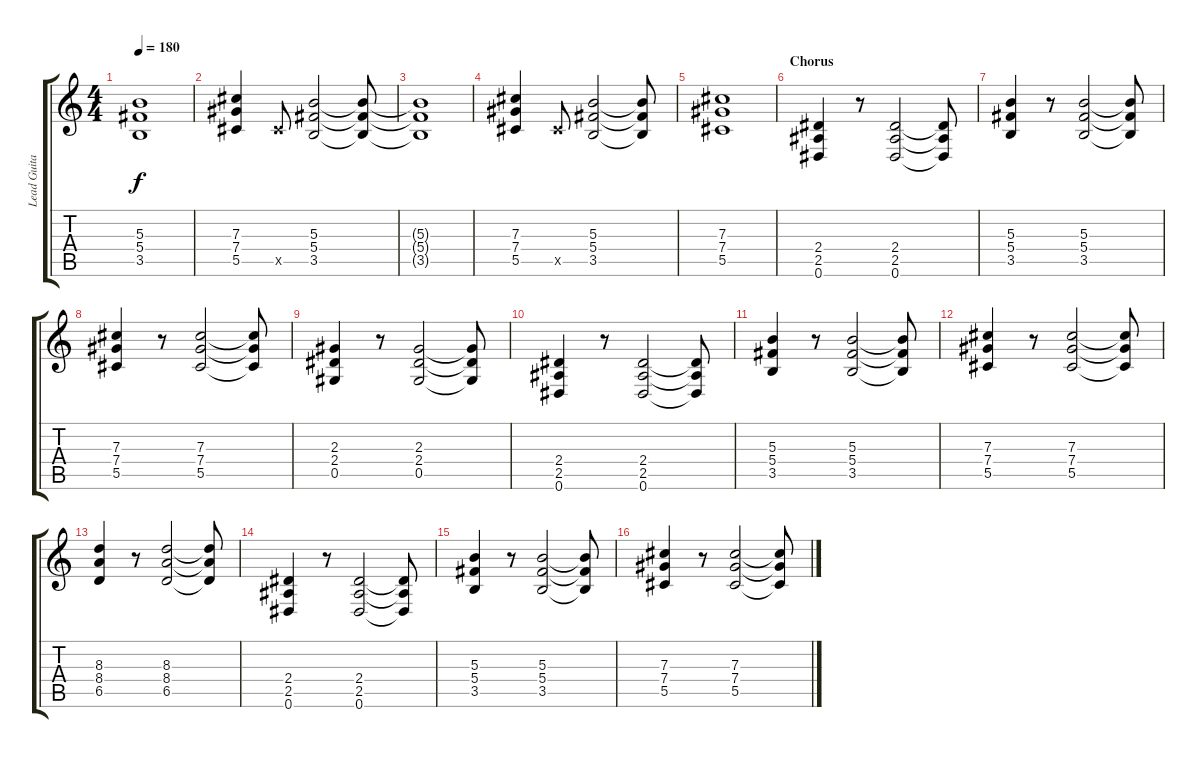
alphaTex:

\track ("Lead Guitar (Martin Sweet)" "Lead Guita") {instrument distortionguitar}
\staff {score tabs}
\tuning (Eb4 Bb3 Gb3 Db3 Ab2 Eb2) {hide}
\ts (4 4)
\tempo 180
\clef g2
\ks c
(5.3{t} 5.4{t} 3.5{t}).1{dy f} |
(7.3 7.4 5.5).4 5.5{x}.8 (5.3 5.4 3.5).2 (5.3{t} 5.4{t} 3.5{t}).8 |
(5.3{t} 5.4{t} 3.5{t}).1 |
(7.3 7.4 5.5).4 5.5{x}.8 (5.3 5.4 3.5).2 (5.3{t} 5.4{t} 3.5{t}).8 |
(7.3 7.4 5.5).1 |
\section ("" "Chorus")
(2.4 2.5 0.6).4 r.8 (2.4 2.5 0.6).2 (2.4{t} 2.5{t} 0.6{t}).8 |
(5.3 5.4 3.5).4 r.8 (5.3 5.4 3.5).2 (5.3{t} 5.4{t} 3.5{t}).8 |
(7.3 7.4 5.5).4 r.8 (7.3 7.4 5.5).2 (7.3{t} 7.4{t} 5.5{t}).8 |
(2.3 2.4 0.5).4 r.8 (2.3 2.4 0.5).2 (2.3{t} 2.4{t} 0.5{t}).8 |
(2.4 2.5 0.6).4 r.8 (2.4 2.5 0.6).2 (2.4{t} 2.5{t} 0.6{t}).8 |
(5.3 5.4 3.5).4 r.8 (5.3 5.4 3.5).2 (5.3{t} 5.4{t} 3.5{t}).8 |
(7.3 7.4 5.5).4 r.8 (7.3 7.4 5.5).2 (7.3{t} 7.4{t} 5.5{t}).8 |
(8.3 8.4 6.5).4 r.8 (8.3 8.4 6.5).2 (8.3{t} 8.4{t} 6.5{t}).8 |
(2.4 2.5 0.6).4 r.8 (2.4 2.5 0.6).2 (2.4{t} 2.5{t} 0.6{t}).8 |
(5.3 5.4 3.5).4 r.8 (5.3 5.4 3.5).2 (5.3{t} 5.4{t} 3.5{t}).8 |
(7.3 7.4 5.5).4 r.8 (7.3 7.4 5.5).2 (7.3{t} 7.4{t} 5.5{t}).8
